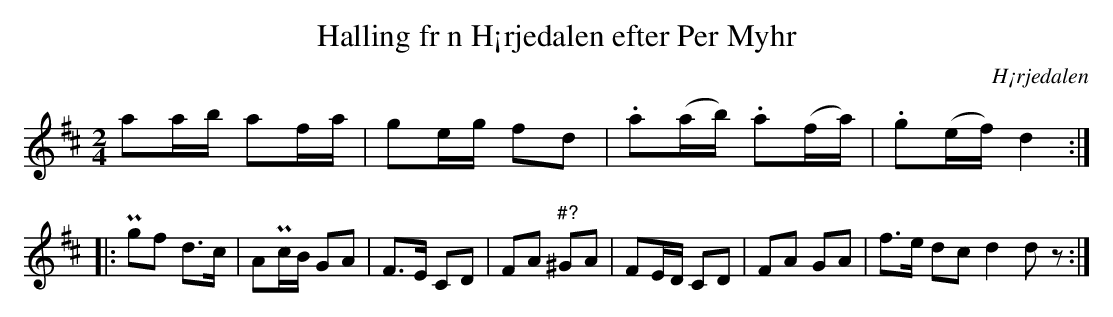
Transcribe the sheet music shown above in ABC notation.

X:1
T:Halling fr n H¡rjedalen efter Per Myhr
O:H¡rjedalen
M:2/4
L:1/8
K:D
aa/b/ af/a/ | ge/g/ fd | .a(a/b/) .a(f/a/) | .g(e/f/) d2 ::
Pgf d>c | APc/B/ GA | F>E CD | FA "^#?"^GA | FE/D/ CD | FA GA | f>e dc d2 dz :|
